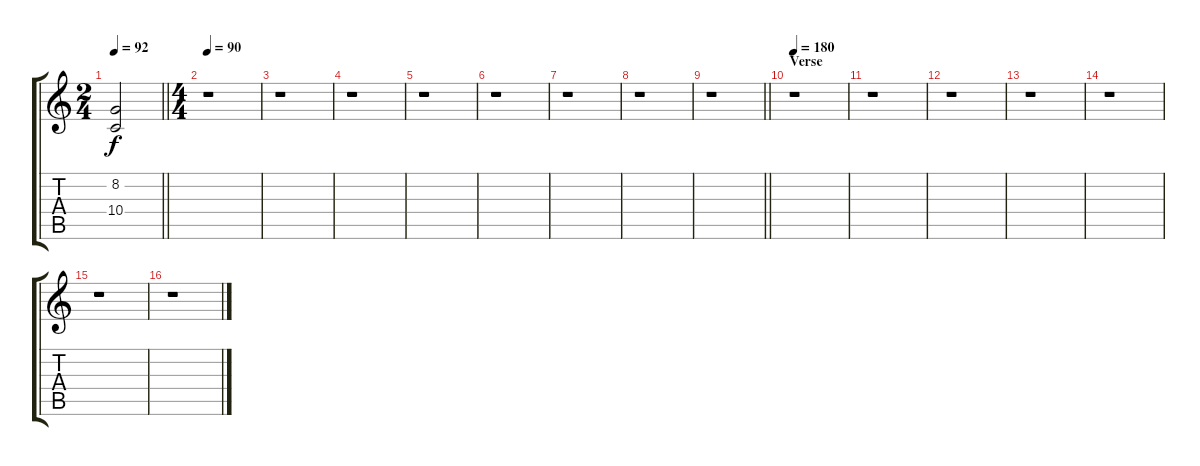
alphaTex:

\track "" {instrument choiraahs}
\staff {score tabs}
\tuning (E4 B3 G3 D3 A2 E2) {hide}
\ts (2 4)
\tempo 92
\clef g2
\barLineRight lightlight
\ks c
(8.2{t} 10.4{t}).2{dy f} |
\ts (4 4)
\section ("" "")
\tempo 90
r.1 |
r.1 |
r.1 |
r.1 |
r.1 |
r.1 |
r.1 |
\barLineRight lightlight
r.1 |
\section ("" "Verse")
\tempo 180
r.1 |
r.1 |
r.1 |
r.1 |
r.1 |
r.1 |
r.1
